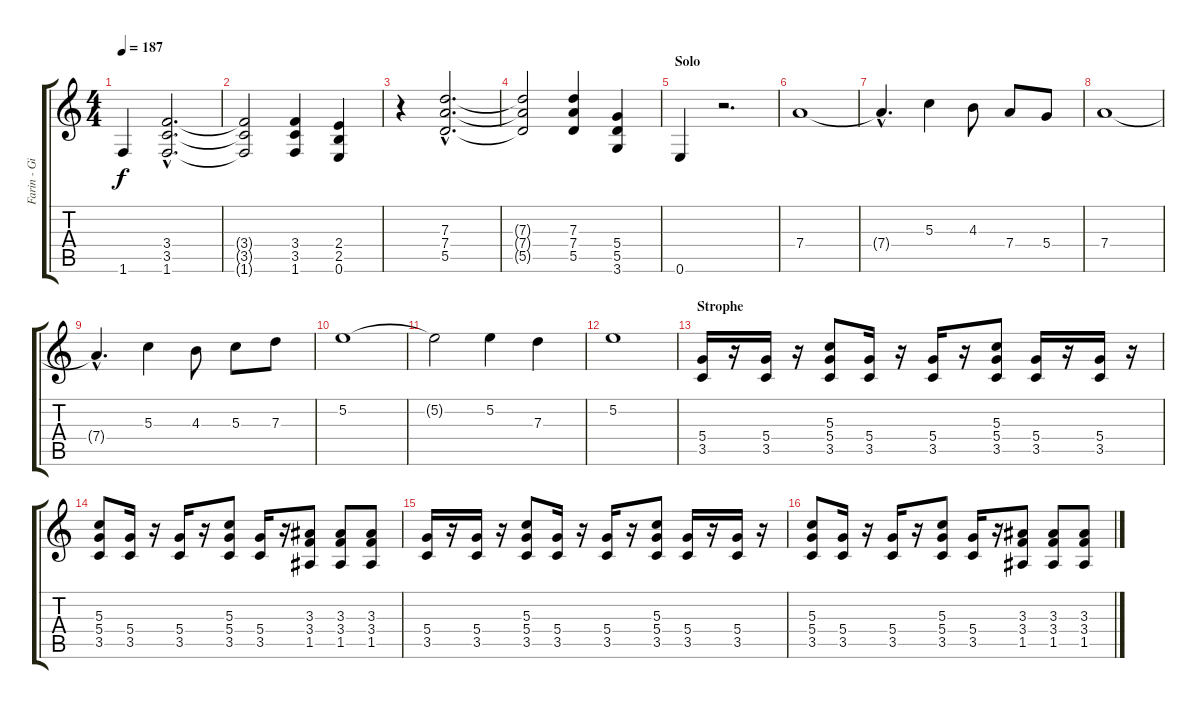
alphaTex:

\track ("Farin - Gitarre I" "Farin - Gi") {instrument distortionguitar}
\staff {score tabs}
\tuning (E4 B3 G3 D3 A2 E2) {hide}
\ts (4 4)
\tempo 187
\clef g2
\ks c
1.6.4{dy f} (3.4{hac} 3.5{hac} 1.6{hac}).2{d} |
(3.4{t} 3.5{t} 1.6{t}).2 (3.4 3.5 1.6).4 (2.4 2.5 0.6).4 |
r.4 (7.3{hac} 7.4{hac} 5.5{hac}).2{d} |
(7.3{t} 7.4{t} 5.5{t}).2 (7.3 7.4 5.5).4 (5.4 5.5 3.6).4 |
\section ("" "Solo")
0.6.4 r.2{d} |
7.4.1 |
7.4{hac t}.4{d} 5.3.4 4.3.8 7.4.8 5.4.8 |
7.4.1 |
7.4{hac t}.4{d} 5.3.4 4.3.8 5.3.8 7.3.8 |
5.2.1 |
5.2{t}.2 5.2.4 7.3.4 |
5.2.1 |
\section ("" "Strophe")
(5.4 3.5).16 r.16 (5.4 3.5).16 r.16 (5.3 5.4 3.5).8 (5.4 3.5).16 r.16 (5.4 3.5).16 r.16 (5.3 5.4 3.5).8 (5.4 3.5).16 r.16 (5.4 3.5).16 r.16 |
(5.3 5.4 3.5).8 (5.4 3.5).16 r.16 (5.4 3.5).16 r.16 (5.3 5.4 3.5).8 (5.4 3.5).16 r.16 (3.3 3.4 1.5).8 (3.3 3.4 1.5).8 (3.3 3.4 1.5).8 |
(5.4 3.5).16 r.16 (5.4 3.5).16 r.16 (5.3 5.4 3.5).8 (5.4 3.5).16 r.16 (5.4 3.5).16 r.16 (5.3 5.4 3.5).8 (5.4 3.5).16 r.16 (5.4 3.5).16 r.16 |
(5.3 5.4 3.5).8 (5.4 3.5).16 r.16 (5.4 3.5).16 r.16 (5.3 5.4 3.5).8 (5.4 3.5).16 r.16 (3.3 3.4 1.5).8 (3.3 3.4 1.5).8 (3.3 3.4 1.5).8
